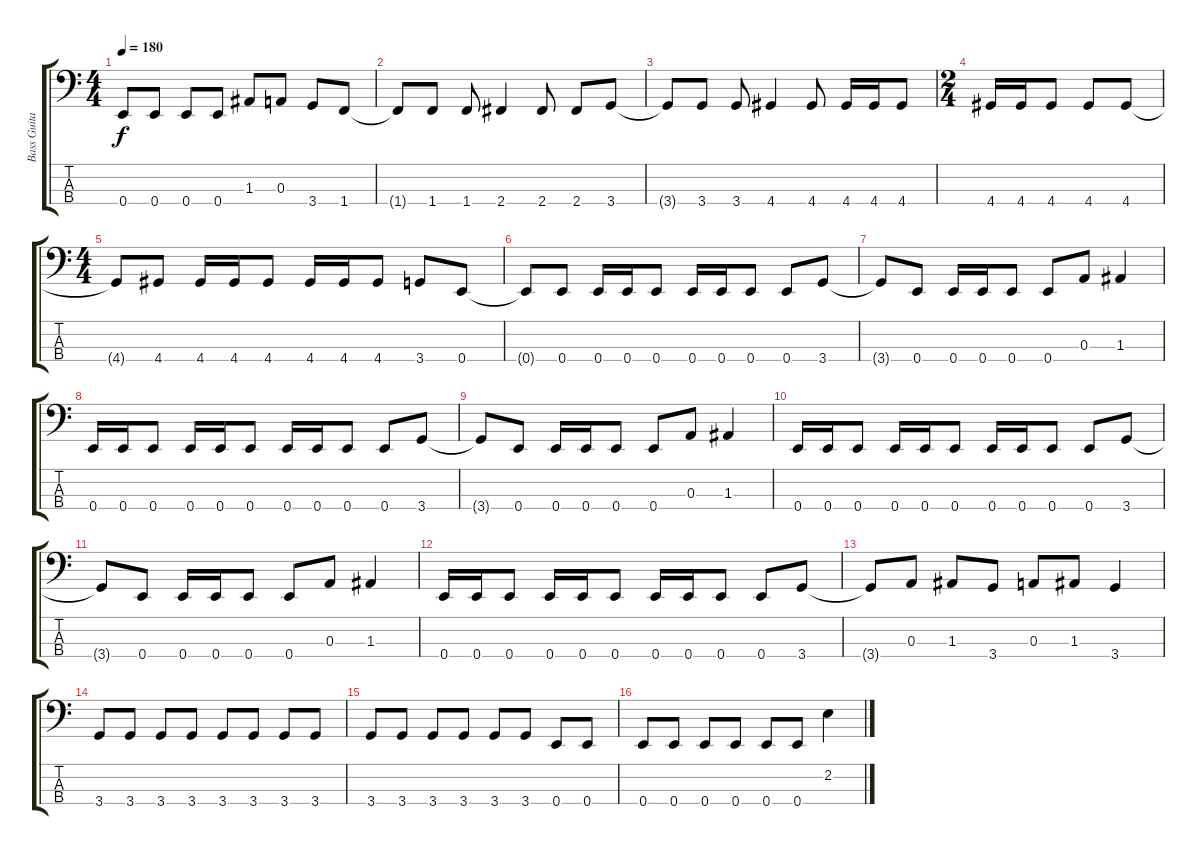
\track ("Bass Guitar - Jason" "Bass Guita") {instrument electricbasspick}
\staff {score tabs}
\tuning (G2 D2 A1 E1) {hide}
\ts (4 4)
\tempo 180
\clef f4
\ks c
0.4{t}.8{dy f} 0.4.8 0.4.8 0.4.8 1.3.8 0.3.8 3.4.8 1.4.8 |
1.4{t}.8 1.4.8 1.4.8 2.4.4 2.4.8 2.4.8 3.4.8 |
3.4{t}.8 3.4.8 3.4.8 4.4.4 4.4.8 4.4.16 4.4.16 4.4.8 |
\ts (2 4)
4.4.16 4.4.16 4.4.8 4.4.8 4.4.8 |
\ts (4 4)
4.4{t}.8 4.4.8 4.4.16 4.4.16 4.4.8 4.4.16 4.4.16 4.4.8 3.4.8 0.4.8 |
0.4{t}.8{volume 9} 0.4.8 0.4.16 0.4.16 0.4.8 0.4.16 0.4.16 0.4.8 0.4.8 3.4.8 |
3.4{t}.8 0.4.8 0.4.16 0.4.16 0.4.8 0.4.8 0.3.8 1.3.4 |
0.4.16 0.4.16 0.4.8 0.4.16 0.4.16 0.4.8 0.4.16 0.4.16 0.4.8 0.4.8 3.4.8 |
3.4{t}.8 0.4.8 0.4.16 0.4.16 0.4.8 0.4.8 0.3.8 1.3.4 |
0.4.16 0.4.16 0.4.8 0.4.16 0.4.16 0.4.8 0.4.16 0.4.16 0.4.8 0.4.8 3.4.8 |
3.4{t}.8 0.4.8 0.4.16 0.4.16 0.4.8 0.4.8 0.3.8 1.3.4 |
0.4.16 0.4.16 0.4.8 0.4.16 0.4.16 0.4.8 0.4.16 0.4.16 0.4.8 0.4.8 3.4.8 |
3.4{t}.8 0.3.8 1.3.8 3.4.8 0.3.8 1.3.8 3.4.4 |
3.4.8 3.4.8 3.4.8 3.4.8 3.4.8 3.4.8 3.4.8 3.4.8 |
3.4.8 3.4.8 3.4.8 3.4.8 3.4.8 3.4.8 0.4.8 0.4.8 |
0.4.8 0.4.8 0.4.8 0.4.8 0.4.8 0.4.8 2.2.4
